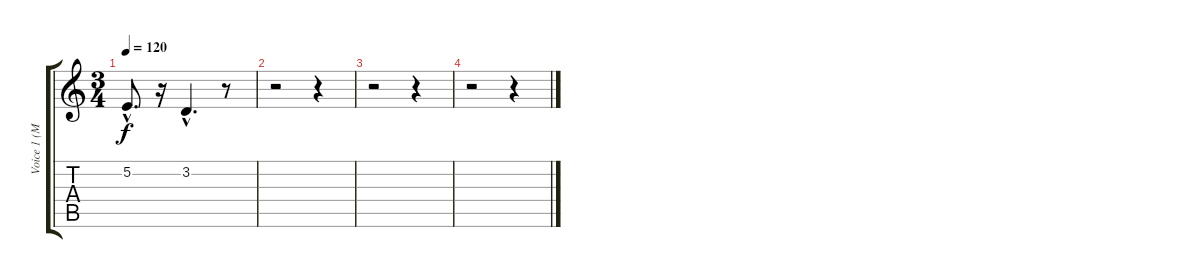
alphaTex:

\track ("Voice 1 (Melody)" "Voice 1 (M") {instrument voiceoohs}
\staff {score tabs}
\tuning (E4 B3 G3 D3 A2 E2) {hide}
\ts (3 4)
\tempo 120
\clef g2
\ks c
5.2{hac}.8{d dy f} r.16 3.2{hac}.4{d} r.8 |
r.2 r.4 |
r.2 r.4 |
r.2 r.4
